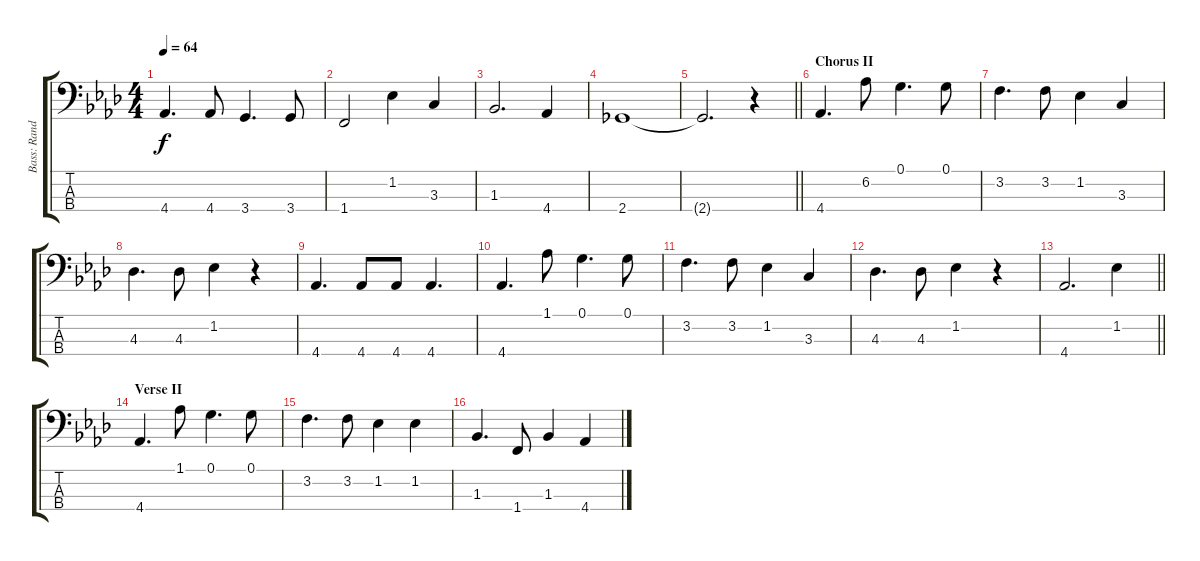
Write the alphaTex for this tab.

\track ("Bass: Randy" "Bass: Rand") {instrument electricbassfinger}
\staff {score tabs}
\tuning (G2 D2 A1 E1) {hide}
\ts (4 4)
\tempo 64
\clef f4
\ks ab
4.4.4{d dy f} 4.4.8 3.4.4{d} 3.4.8 |
1.4.2 1.2.4 3.3.4 |
1.3.2{d} 4.4.4 |
2.4.1 |
\barLineRight lightlight
2.4{t}.2{d} r.4 |
\section ("" "Chorus II")
4.4.4{d} 6.2.8 0.1.4{d} 0.1.8 |
3.2.4{d} 3.2.8 1.2.4 3.3.4 |
4.3.4{d} 4.3.8 1.2.4 r.4 |
4.4.4{d} 4.4.8{beam merge} 4.4.8 4.4.4{d} |
4.4.4{d} 1.1.8 0.1.4{d} 0.1.8 |
3.2.4{d} 3.2.8 1.2.4 3.3.4 |
4.3.4{d} 4.3.8 1.2.4 r.4 |
\barLineRight lightlight
4.4.2{d} 1.2.4 |
\section ("" "Verse II")
4.4.4{d} 1.1.8 0.1.4{d} 0.1.8 |
3.2.4{d} 3.2.8 1.2.4 1.2.4 |
1.3.4{d} 1.4.8 1.3.4 4.4.4
